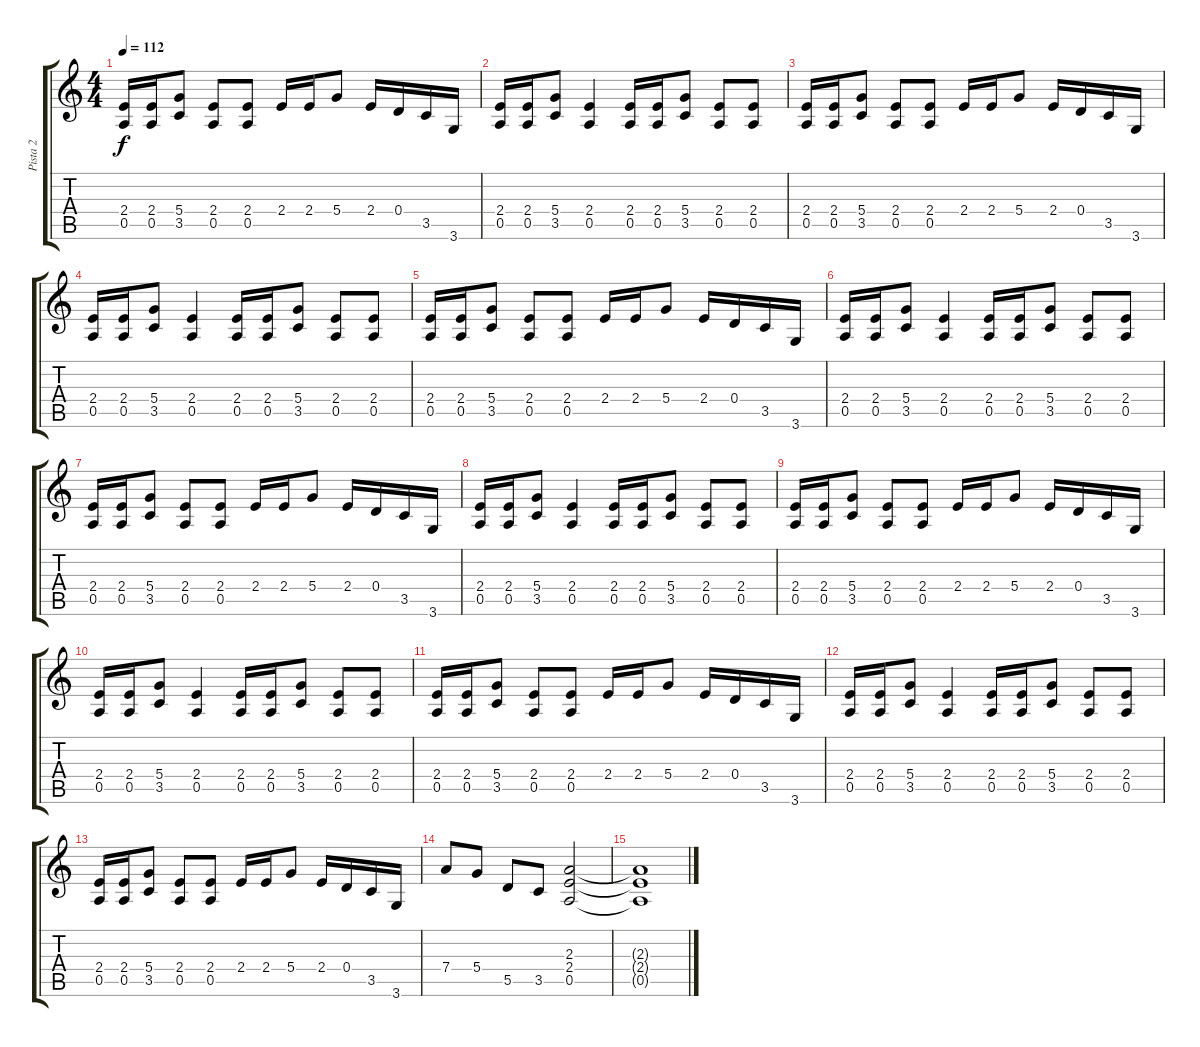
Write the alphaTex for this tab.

\track ("Pista 2" "Pista 2") {instrument electricguitarclean}
\staff {score tabs}
\tuning (E4 B3 G3 D3 A2 E2) {hide}
\ts (4 4)
\tempo 112
\clef g2
\ks c
(2.4 0.5).16{dy f} (2.4 0.5).16 (5.4 3.5).8 (2.4 0.5).8 (2.4 0.5).8 2.4.16 2.4.16 5.4.8 2.4.16 0.4.16 3.5.16 3.6.16 |
(2.4 0.5).16 (2.4 0.5).16 (5.4 3.5).8 (2.4 0.5).4 (2.4 0.5).16 (2.4 0.5).16 (5.4 3.5).8 (2.4 0.5).8 (2.4 0.5).8 |
(2.4 0.5).16 (2.4 0.5).16 (5.4 3.5).8 (2.4 0.5).8 (2.4 0.5).8 2.4.16 2.4.16 5.4.8 2.4.16 0.4.16 3.5.16 3.6.16 |
(2.4 0.5).16 (2.4 0.5).16 (5.4 3.5).8 (2.4 0.5).4 (2.4 0.5).16 (2.4 0.5).16 (5.4 3.5).8 (2.4 0.5).8 (2.4 0.5).8 |
(2.4 0.5).16 (2.4 0.5).16 (5.4 3.5).8 (2.4 0.5).8 (2.4 0.5).8 2.4.16 2.4.16 5.4.8 2.4.16 0.4.16 3.5.16 3.6.16 |
(2.4 0.5).16 (2.4 0.5).16 (5.4 3.5).8 (2.4 0.5).4 (2.4 0.5).16 (2.4 0.5).16 (5.4 3.5).8 (2.4 0.5).8 (2.4 0.5).8 |
(2.4 0.5).16 (2.4 0.5).16 (5.4 3.5).8 (2.4 0.5).8 (2.4 0.5).8 2.4.16 2.4.16 5.4.8 2.4.16 0.4.16 3.5.16 3.6.16 |
(2.4 0.5).16 (2.4 0.5).16 (5.4 3.5).8 (2.4 0.5).4 (2.4 0.5).16 (2.4 0.5).16 (5.4 3.5).8 (2.4 0.5).8 (2.4 0.5).8 |
(2.4 0.5).16 (2.4 0.5).16 (5.4 3.5).8 (2.4 0.5).8 (2.4 0.5).8 2.4.16 2.4.16 5.4.8 2.4.16 0.4.16 3.5.16 3.6.16 |
(2.4 0.5).16 (2.4 0.5).16 (5.4 3.5).8 (2.4 0.5).4 (2.4 0.5).16 (2.4 0.5).16 (5.4 3.5).8 (2.4 0.5).8 (2.4 0.5).8 |
(2.4 0.5).16 (2.4 0.5).16 (5.4 3.5).8 (2.4 0.5).8 (2.4 0.5).8 2.4.16 2.4.16 5.4.8 2.4.16 0.4.16 3.5.16 3.6.16 |
(2.4 0.5).16 (2.4 0.5).16 (5.4 3.5).8 (2.4 0.5).4 (2.4 0.5).16 (2.4 0.5).16 (5.4 3.5).8 (2.4 0.5).8 (2.4 0.5).8 |
(2.4 0.5).16 (2.4 0.5).16 (5.4 3.5).8 (2.4 0.5).8 (2.4 0.5).8 2.4.16 2.4.16 5.4.8 2.4.16 0.4.16 3.5.16 3.6.16 |
7.4.8 5.4.8 5.5.8 3.5.8 (2.3 2.4 0.5).2 |
(2.3{t} 2.4{t} 0.5{t}).1
